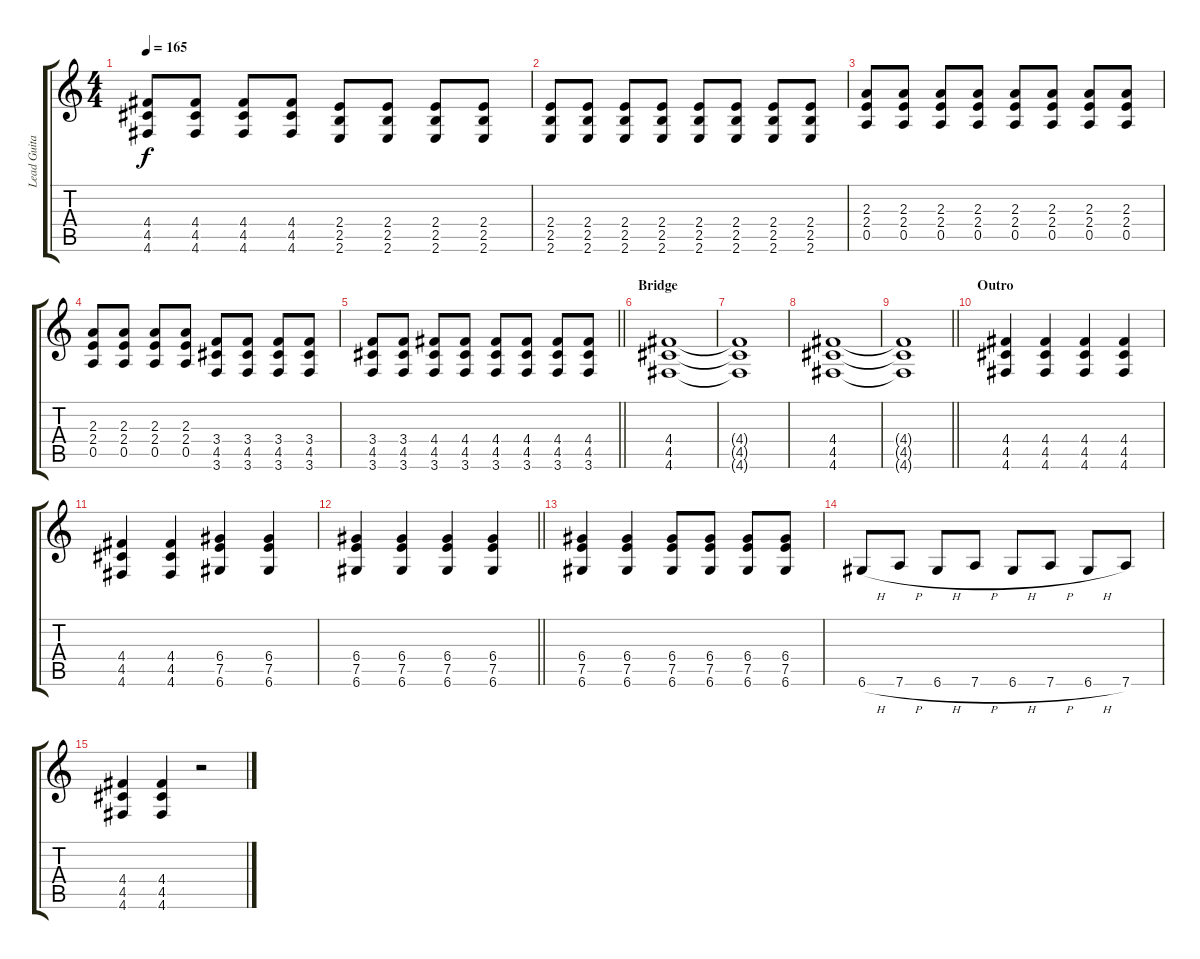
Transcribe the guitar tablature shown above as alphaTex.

\track ("Lead Guitar 1" "Lead Guita") {instrument overdrivenguitar}
\staff {score tabs}
\tuning (E4 B3 G3 D3 A2 D2) {hide}
\ts (4 4)
\tempo 165
\clef g2
\ks c
(4.4 4.5 4.6).8{dy f} (4.4 4.5 4.6).8 (4.4 4.5 4.6).8 (4.4 4.5 4.6).8 (2.4 2.5 2.6).8 (2.4 2.5 2.6).8 (2.4 2.5 2.6).8 (2.4 2.5 2.6).8 |
(2.4 2.5 2.6).8 (2.4 2.5 2.6).8 (2.4 2.5 2.6).8 (2.4 2.5 2.6).8 (2.4 2.5 2.6).8 (2.4 2.5 2.6).8 (2.4 2.5 2.6).8 (2.4 2.5 2.6).8 |
(2.3 2.4 0.5).8 (2.3 2.4 0.5).8 (2.3 2.4 0.5).8 (2.3 2.4 0.5).8 (2.3 2.4 0.5).8 (2.3 2.4 0.5).8 (2.3 2.4 0.5).8 (2.3 2.4 0.5).8 |
(2.3 2.4 0.5).8 (2.3 2.4 0.5).8 (2.3 2.4 0.5).8 (2.3 2.4 0.5).8 (3.4 4.5 3.6).8 (3.4 4.5 3.6).8 (3.4 4.5 3.6).8 (3.4 4.5 3.6).8 |
\barLineRight lightlight
(3.4 4.5 3.6).8 (3.4 4.5 3.6).8 (4.4 4.5 3.6).8 (4.4 4.5 3.6).8 (4.4 4.5 3.6).8 (4.4 4.5 3.6).8 (4.4 4.5 3.6).8 (4.4 4.5 3.6).8 |
\section ("" "Bridge")
(4.4 4.5 4.6).1 |
(4.4{t} 4.5{t} 4.6{t}).1 |
(4.4 4.5 4.6).1 |
\barLineRight lightlight
(4.4{t} 4.5{t} 4.6{t}).1 |
\section ("" "Outro")
(4.4 4.5 4.6).4 (4.4 4.5 4.6).4 (4.4 4.5 4.6).4 (4.4 4.5 4.6).4 |
(4.4 4.5 4.6).4 (4.4 4.5 4.6).4 (6.4 7.5 6.6).4 (6.4 7.5 6.6).4 |
\barLineRight lightlight
(6.4 7.5 6.6).4 (6.4 7.5 6.6).4 (6.4 7.5 6.6).4 (6.4 7.5 6.6).4 |
(6.4 7.5 6.6).4 (6.4 7.5 6.6).4 (6.4 7.5 6.6).8 (6.4 7.5 6.6).8 (6.4 7.5 6.6).8 (6.4 7.5 6.6).8 |
6.6{h}.8 7.6{h}.8 6.6{h}.8 7.6{h}.8 6.6{h}.8 7.6{h}.8 6.6{h}.8 7.6.8 |
(4.4 4.5 4.6).4 (4.4 4.5 4.6).4 r.2
